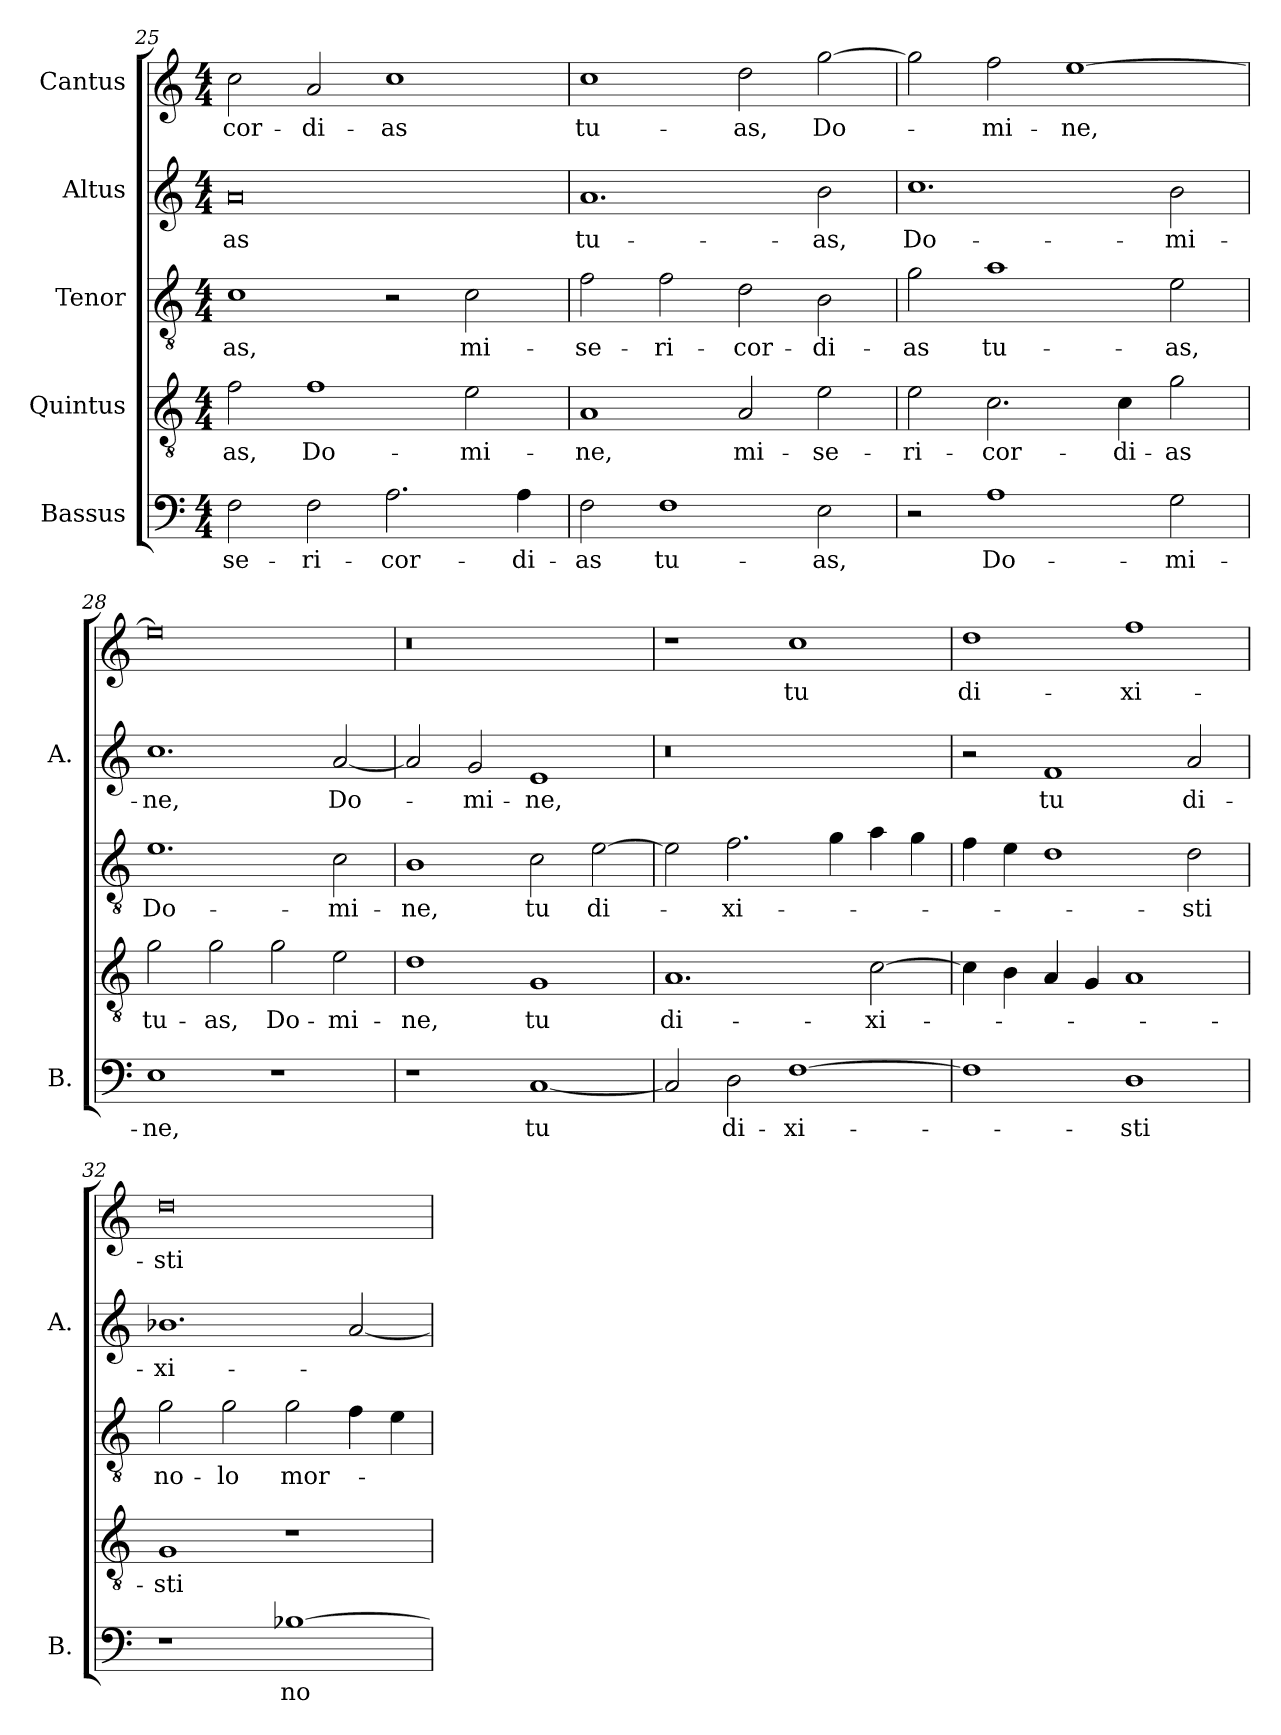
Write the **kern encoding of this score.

**kern	**text	**kern	**text	**kern	**text	**kern	**text	**kern	**text
*part5	*part5	*part4	*part4	*part3	*part3	*part2	*part2	*part1	*part1
*staff5	*staff5	*staff4	*staff4	*staff3	*staff3	*staff2	*staff2	*staff1	*staff1
*I"Bassus	*	*I"Quintus	*	*I"Tenor	*	*I"Altus	*	*I"Cantus	*
*I'B.	*	*	*	*	*	*I'A.	*	*	*
*clefF4	*	*clefGv2	*	*clefGv2	*	*clefG2	*	*clefG2	*
*k[]	*	*k[]	*	*k[]	*	*k[]	*	*k[]	*
*C:	*	*C:	*	*C:	*	*C:	*	*C:	*
*M4/4	*	*M4/4	*	*M4/4	*	*M4/4	*	*M4/4	*
=25	=25	=25	=25	=25	=25	=25	=25	=25	=25
2F\	-se-	2f\	-as,	1c\	-as,	0a/	-as	2cc\	-cor-
2F\	-ri-	1f\	Do-	.	.	.	.	2a/	-di-
2.A\	-cor-	.	.	2r	.	.	.	1cc\	-as
.	.	2e\	-mi-	2c\	mi-	.	.	.	.
4A\	-di-	.	.	.	.	.	.	.	.
=26	=26	=26	=26	=26	=26	=26	=26	=26	=26
2F\	-as	1A/	-ne,	2f\	-se-	1.a/	tu-	1cc\	tu-
1F\	tu-	.	.	2f\	-ri-	.	.	.	.
.	.	2A/	mi-	2d\	-cor-	.	.	2dd\	-as,
2E\	-as,	2e\	-se-	2B\	-di-	2b\	-as,	[2gg\	Do-
=27	=27	=27	=27	=27	=27	=27	=27	=27	=27
2r	.	2e\	-ri-	2g\	-as	1.cc\	Do-	2gg\]	.
1A\	Do-	2.c\	-cor-	1a\	tu-	.	.	2ff\	-mi-
.	.	.	.	.	.	.	.	[1ee\	-ne,
.	.	4c\	-di-	.	.	.	.	.	.
2G\	-mi-	2g\	-as	2e\	-as,	2b\	-mi-	.	.
=28	=28	=28	=28	=28	=28	=28	=28	=28	=28
1E\	-ne,	2g\	tu-	1.e\	Do-	1.cc\	-ne,	0ee\]	.
.	.	2g\	-as,	.	.	.	.	.	.
1r	.	2g\	Do-	.	.	.	.	.	.
.	.	2e\	-mi-	2c\	-mi-	[2a/	Do-	.	.
=29	=29	=29	=29	=29	=29	=29	=29	=29	=29
!	!	!	!	!	!	!	!	!LO:N:vis=0	!
1r	.	1d\	-ne,	1B\	-ne,	2a/]	.	1r	.
.	.	.	.	.	.	2g/	-mi-	.	.
[1C/	tu	1G/	tu	2c\	tu	1e/	-ne,	1ryy	.
.	.	.	.	[2e\	di-	.	.	.	.
=30	=30	=30	=30	=30	=30	=30	=30	=30	=30
!	!	!	!	!	!	!LO:N:vis=0	!	!	!
2C/]	.	1.A/	di-	2e\]	.	1r	.	1r	.
2D\	di-	.	.	2.f\	-xi-	.	.	.	.
[1F\	-xi-	.	.	.	.	1ryy	.	1cc\	tu
.	.	.	.	4g\	.	.	.	.	.
.	.	[2c\	-xi-	4a\	.	.	.	.	.
.	.	.	.	4g\	.	.	.	.	.
=31	=31	=31	=31	=31	=31	=31	=31	=31	=31
1F\]	.	4c\]	.	4f\	.	2r	.	1dd\	di-
.	.	4B\	.	4e\	.	.	.	.	.
.	.	4A/	.	1d\	.	1f/	tu	.	.
.	.	4G/	.	.	.	.	.	.	.
1D\	-sti	1A/	.	.	.	.	.	1ff\	-xi-
.	.	.	.	2d\	-sti	2a/	di-	.	.
=32	=32	=32	=32	=32	=32	=32	=32	=32	=32
1r	.	1G/	-sti	2g\	no-	1.b-X\	-xi-	0dd\	-sti
.	.	.	.	2g\	-lo	.	.	.	.
[1B-X\	no-	1r	.	2g\	mor-	.	.	.	.
.	.	.	.	4f\	.	[2a/	.	.	.
.	.	.	.	4e\	.	.	.	.	.
=	=	=	=	=	=	=	=	=	=
*-	*-	*-	*-	*-	*-	*-	*-	*-	*-
